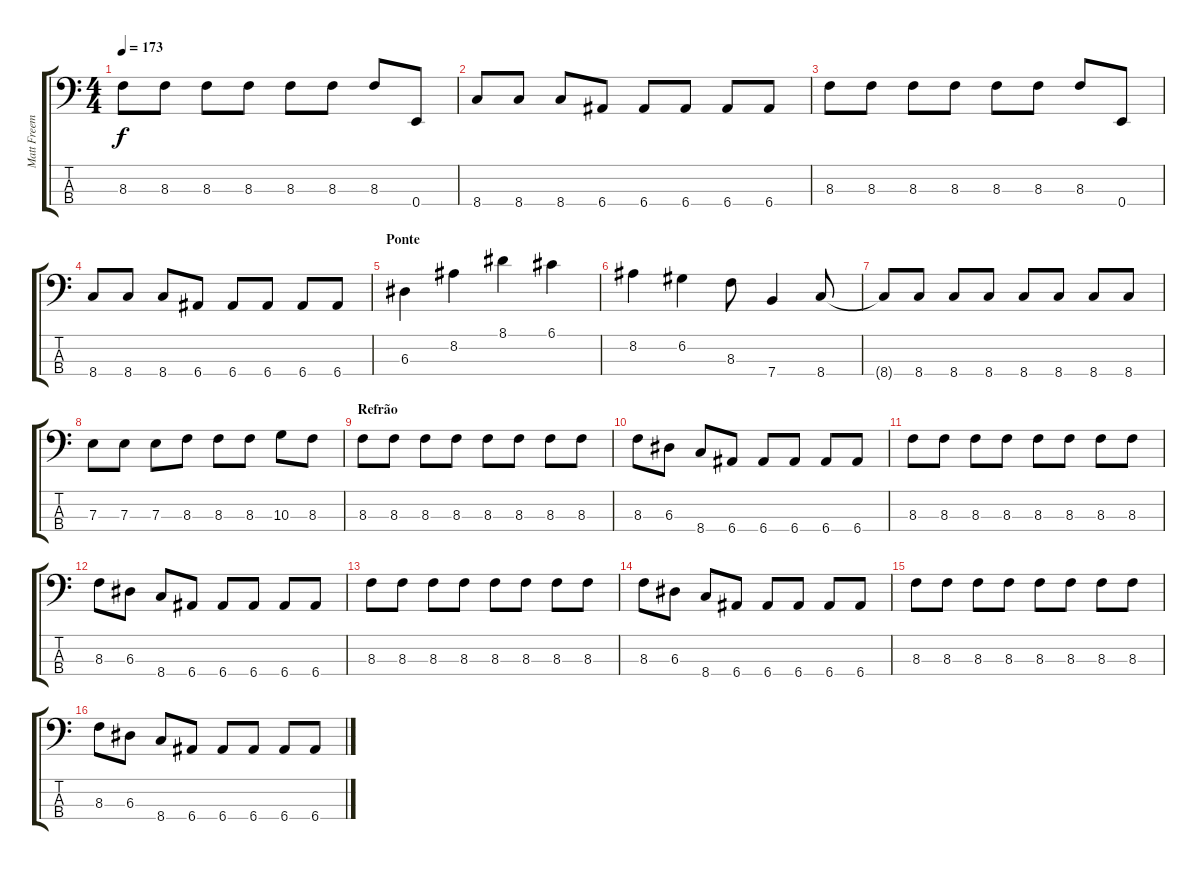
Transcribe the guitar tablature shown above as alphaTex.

\track ("Matt Freeman" "Matt Freem") {instrument electricbasspick}
\staff {score tabs}
\tuning (G2 D2 A1 E1) {hide}
\ts (4 4)
\tempo 173
\clef f4
\ks c
8.3.8{dy f} 8.3.8 8.3.8 8.3.8 8.3.8 8.3.8 8.3.8 0.4.8 |
8.4.8 8.4.8 8.4.8 6.4.8 6.4.8 6.4.8 6.4.8 6.4.8 |
8.3.8 8.3.8 8.3.8 8.3.8 8.3.8 8.3.8 8.3.8 0.4.8 |
8.4.8 8.4.8 8.4.8 6.4.8 6.4.8 6.4.8 6.4.8 6.4.8 |
\section ("" "Ponte")
6.3.4 8.2.4 8.1.4 6.1.4 |
8.2.4 6.2.4 8.3.8 7.4.4 8.4.8 |
8.4{t}.8 8.4.8 8.4.8 8.4.8 8.4.8 8.4.8 8.4.8 8.4.8 |
7.3.8 7.3.8 7.3.8 8.3.8 8.3.8 8.3.8 10.3.8 8.3.8 |
\section ("" "Refrão")
8.3.8 8.3.8 8.3.8 8.3.8 8.3.8 8.3.8 8.3.8 8.3.8 |
8.3.8 6.3.8 8.4.8 6.4.8 6.4.8 6.4.8 6.4.8 6.4.8 |
8.3.8 8.3.8 8.3.8 8.3.8 8.3.8 8.3.8 8.3.8 8.3.8 |
8.3.8 6.3.8 8.4.8 6.4.8 6.4.8 6.4.8 6.4.8 6.4.8 |
8.3.8 8.3.8 8.3.8 8.3.8 8.3.8 8.3.8 8.3.8 8.3.8 |
8.3.8 6.3.8 8.4.8 6.4.8 6.4.8 6.4.8 6.4.8 6.4.8 |
8.3.8 8.3.8 8.3.8 8.3.8 8.3.8 8.3.8 8.3.8 8.3.8 |
8.3.8 6.3.8 8.4.8 6.4.8 6.4.8 6.4.8 6.4.8 6.4.8
